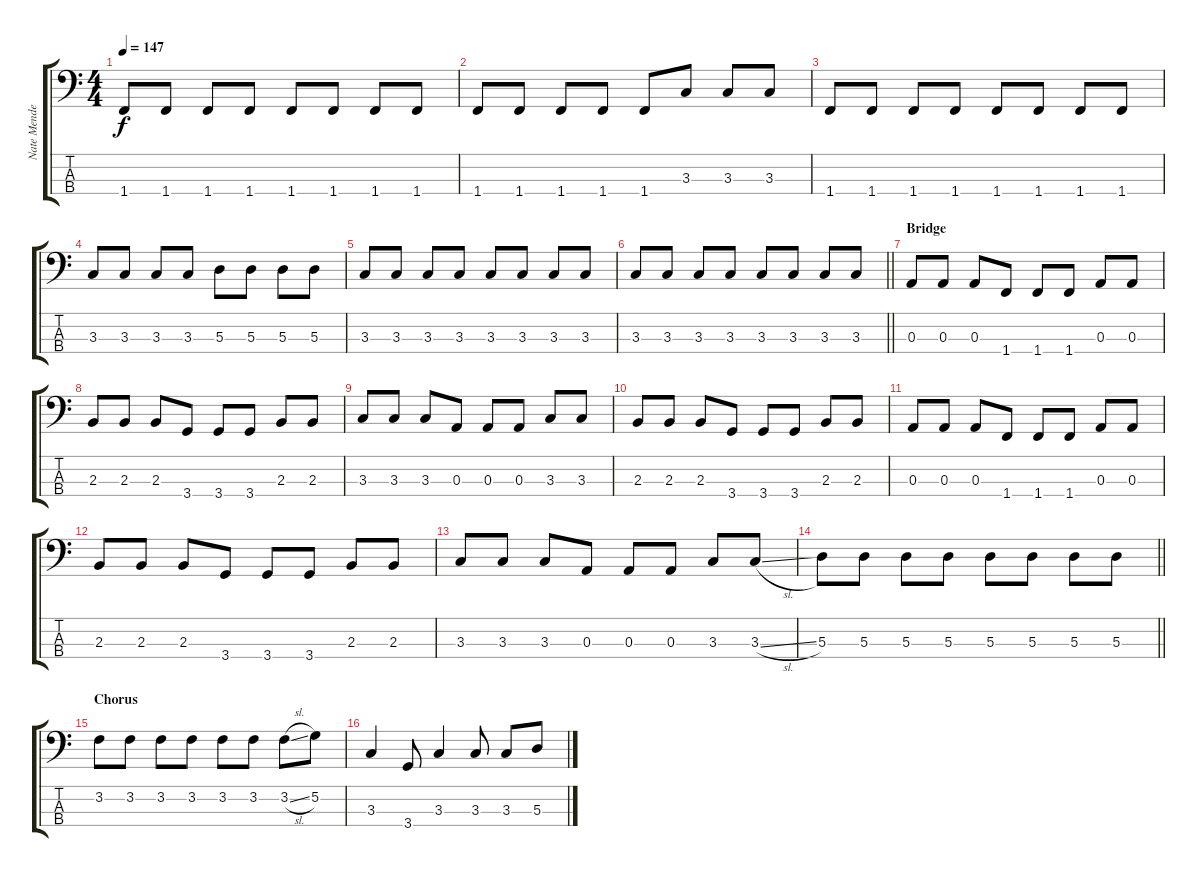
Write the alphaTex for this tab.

\track ("Nate Mendel - Bass Guitar" "Nate Mende") {instrument electricbassfinger}
\staff {score tabs}
\tuning (G2 D2 A1 E1) {hide}
\ts (4 4)
\tempo 147
\clef f4
\ks c
1.4.8{dy f} 1.4.8 1.4.8 1.4.8 1.4.8 1.4.8 1.4.8 1.4.8 |
1.4.8 1.4.8 1.4.8 1.4.8 1.4.8 3.3.8 3.3.8 3.3.8 |
1.4.8 1.4.8 1.4.8 1.4.8 1.4.8 1.4.8 1.4.8 1.4.8 |
3.3.8 3.3.8 3.3.8 3.3.8 5.3.8 5.3.8 5.3.8 5.3.8 |
3.3.8 3.3.8 3.3.8 3.3.8 3.3.8 3.3.8 3.3.8 3.3.8 |
\barLineRight lightlight
3.3.8 3.3.8 3.3.8 3.3.8 3.3.8 3.3.8 3.3.8 3.3.8 |
\section ("" "Bridge")
0.3.8 0.3.8 0.3.8 1.4.8 1.4.8 1.4.8 0.3.8 0.3.8 |
2.3.8 2.3.8 2.3.8 3.4.8 3.4.8 3.4.8 2.3.8 2.3.8 |
3.3.8 3.3.8 3.3.8 0.3.8 0.3.8 0.3.8 3.3.8 3.3.8 |
2.3.8 2.3.8 2.3.8 3.4.8 3.4.8 3.4.8 2.3.8 2.3.8 |
0.3.8 0.3.8 0.3.8 1.4.8 1.4.8 1.4.8 0.3.8 0.3.8 |
2.3.8 2.3.8 2.3.8 3.4.8 3.4.8 3.4.8 2.3.8 2.3.8 |
3.3.8 3.3.8 3.3.8 0.3.8 0.3.8 0.3.8 3.3.8 3.3{sl}.8 |
\barLineRight lightlight
5.3.8 5.3.8 5.3.8 5.3.8 5.3.8 5.3.8 5.3.8 5.3.8 |
\section ("" "Chorus")
3.2.8 3.2.8 3.2.8 3.2.8 3.2.8 3.2.8 3.2{sl}.8 5.2.8 |
3.3.4 3.4.8 3.3.4 3.3.8 3.3.8 5.3.8
